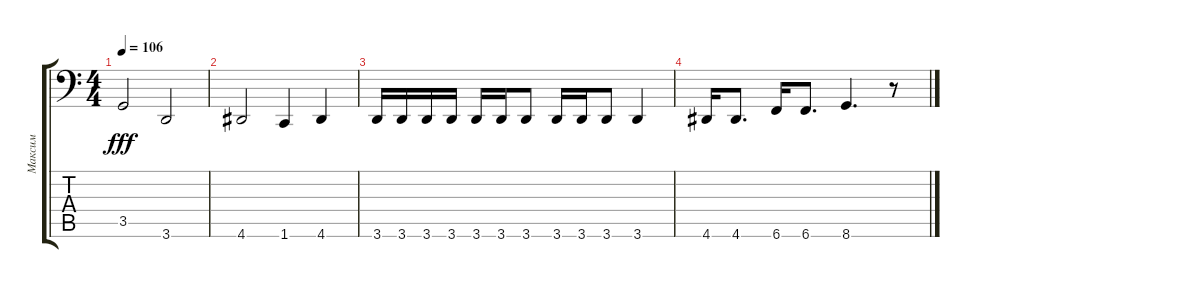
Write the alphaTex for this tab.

\track ("Максим" "Максим") {instrument electricbassfinger}
\staff {score tabs}
\tuning (C3 G2 D2 A1 E1 B0) {hide}
\ts (4 4)
\tempo 106
\clef f4
\ks c
3.5.2{dy fff} 3.6.2 |
4.6.2 1.6.4 4.6.4 |
3.6.16 3.6.16 3.6.16 3.6.16 3.6.16 3.6.16 3.6.8 3.6.16 3.6.16 3.6.8 3.6.4 |
4.6.16 4.6.8{d} 6.6.16 6.6.8{d} 8.6.4{d} r.8
